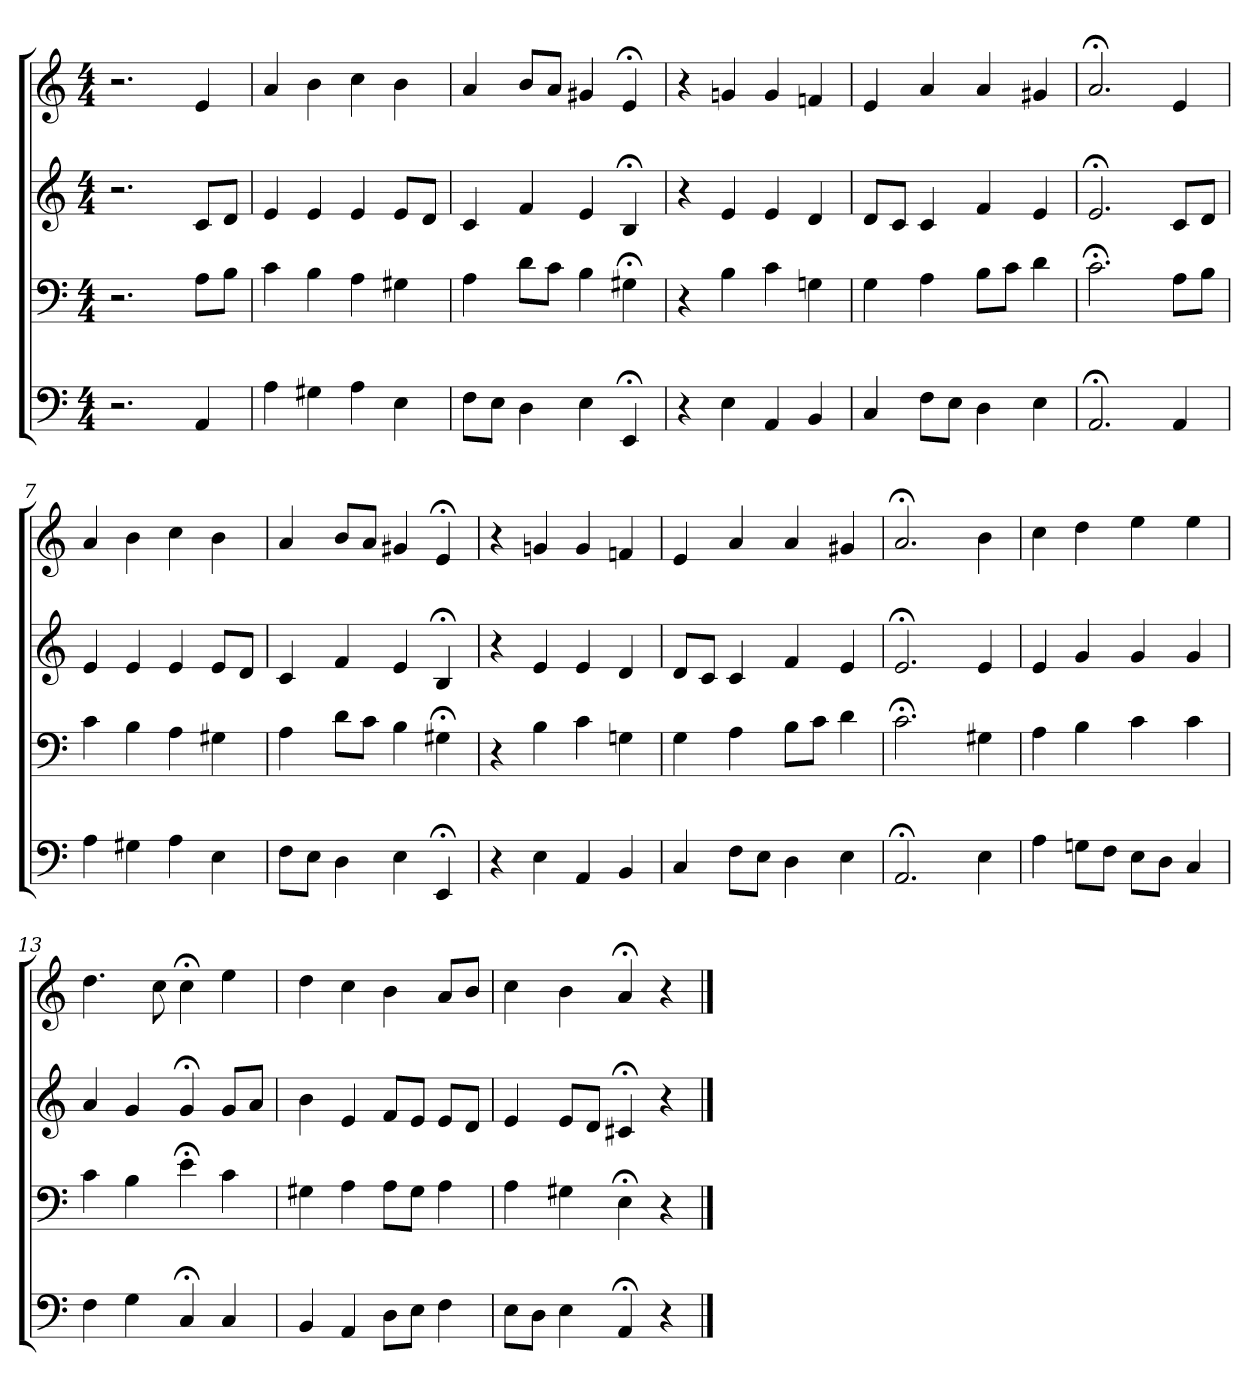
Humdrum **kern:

**kern	**kern	**kern	**kern
*part4	*part3	*part2	*part1
*staff4	*staff3	*staff2	*staff1
*clefF4	*clefF4	*clefG2	*clefG2
*k[]	*k[]	*k[]	*k[]
*C:	*C:	*C:	*a:
*M4/4	*M4/4	*M4/4	*M4/4
=1	=1	=1	=1
2.r	2.r	2.r	2.r
4AA	8A\L	8c/L	4e
.	8B\J	8d/J	.
=2	=2	=2	=2
4A	4c	4e	4a
4G#X	4B	4e	4b
4A	4A	4e	4cc
4E	4G#X	8e/L	4b
.	.	8d/J	.
=3	=3	=3	=3
8F\L	4A	4c	4a
8E\J	.	.	.
4D	8d\L	4f	8b/L
.	8c\J	.	8a/J
4E	4B	4e	4g#X
4EE;<	4G#X;<	4B;<	4e;<
=4	=4	=4	=4
4r	4r	4r	4r
4E	4B	4e	4gn
4AA	4c	4e	4g
4BB	4Gn	4d	4fn
=5	=5	=5	=5
4C	4G	8d/L	4e
.	.	8c/J	.
8F\L	4A	4c	4a
8E\J	.	.	.
4D	8B\L	4f	4a
.	8c\J	.	.
4E	4d	4e	4g#X
=6	=6	=6	=6
2.AA;<	2.c;<	2.e;<	2.a;<
4AA	8A\L	8c/L	4e
.	8B\J	8d/J	.
=7	=7	=7	=7
4A	4c	4e	4a
4G#X	4B	4e	4b
4A	4A	4e	4cc
4E	4G#X	8e/L	4b
.	.	8d/J	.
=8	=8	=8	=8
8F\L	4A	4c	4a
8E\J	.	.	.
4D	8d\L	4f	8b/L
.	8c\J	.	8a/J
4E	4B	4e	4g#X
4EE;<	4G#X;<	4B;<	4e;<
=9	=9	=9	=9
4r	4r	4r	4r
4E	4B	4e	4gn
4AA	4c	4e	4g
4BB	4Gn	4d	4fn
=10	=10	=10	=10
4C	4G	8d/L	4e
.	.	8c/J	.
8F\L	4A	4c	4a
8E\J	.	.	.
4D	8B\L	4f	4a
.	8c\J	.	.
4E	4d	4e	4g#X
=11	=11	=11	=11
2.AA;<	2.c;<	2.e;<	2.a;<
4E	4G#X	4e	4b
=12	=12	=12	=12
4A	4A	4e	4cc
8Gn\L	4B	4g	4dd
8F\J	.	.	.
8E\L	4c	4g	4ee
8D\J	.	.	.
4C	4c	4g	4ee
=13	=13	=13	=13
4F	4c	4a	4.dd
4G	4B	4g	.
.	.	.	8cc
4C;<	4e;<	4g;<	4cc;<
4C	4c	8g/L	4ee
.	.	8a/J	.
=14	=14	=14	=14
4BB	4G#X	4b	4dd
4AA	4A	4e	4cc
8D\L	8A\L	8f/L	4b
8E\J	8G#\J	8e/J	.
4F	4A	8e/L	8a/L
.	.	8d/J	8b/J
=15	=15	=15	=15
8E\L	4A	4e	4cc
8D\J	.	.	.
4E	4G#X	8e/L	4b
.	.	8d/J	.
4AA;<	4E;<	4c#X;<	4a;<
4r	4r	4r	4r
==	==	==	==
*-	*-	*-	*-
